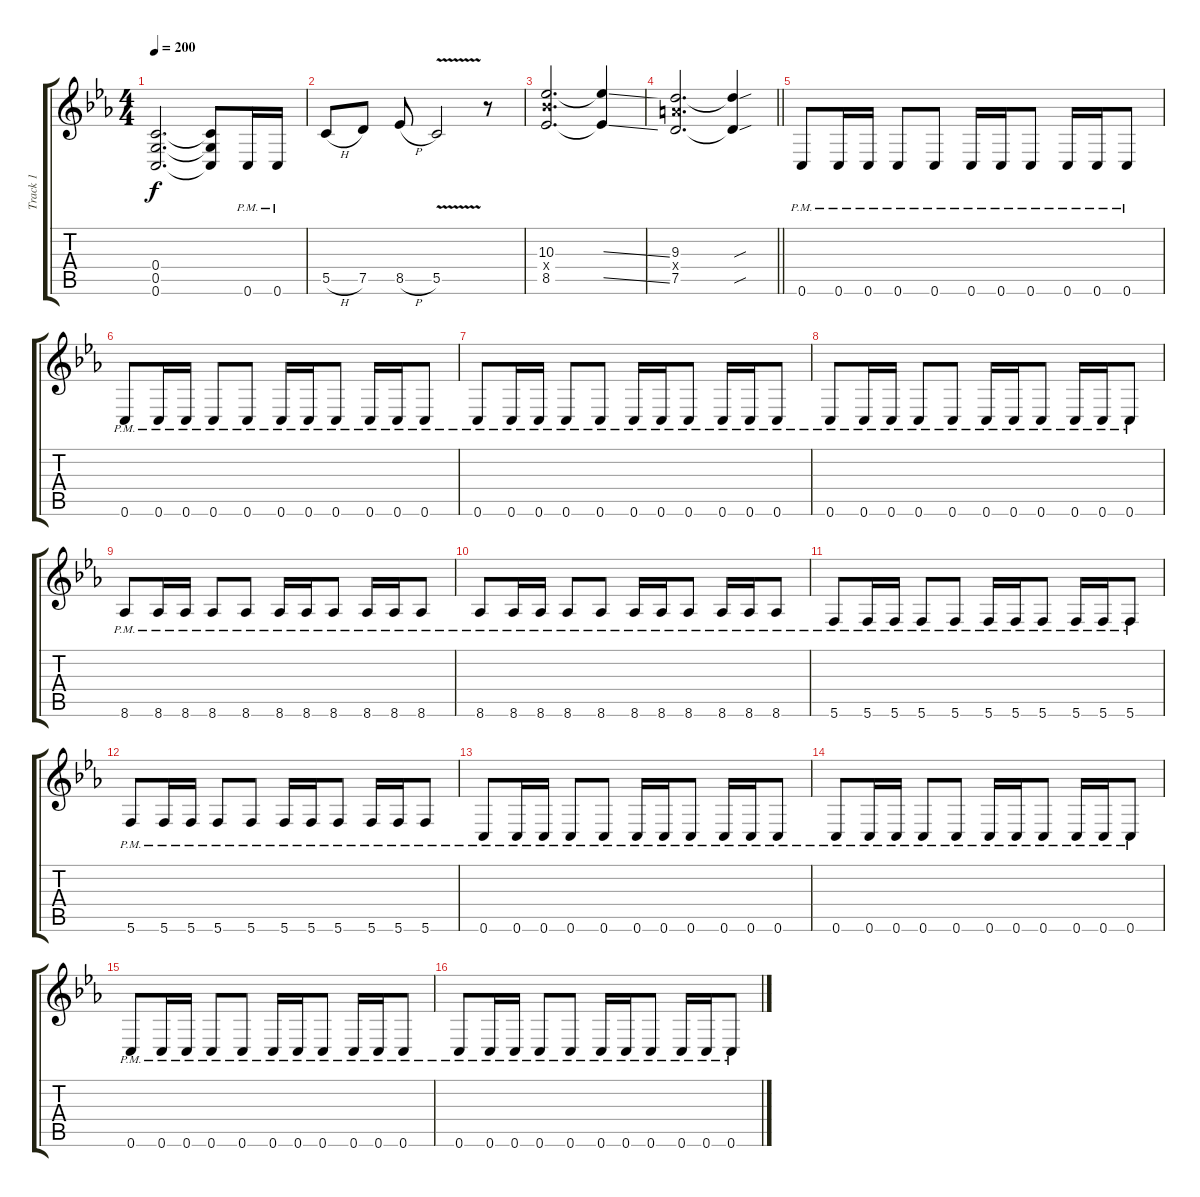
\track ("Track 1" "Track 1") {instrument distortionguitar}
\staff {score tabs}
\tuning (D4 A3 F3 C3 G2 C2) {hide}
\ts (4 4)
\tempo 200
\clef g2
\ks eb
(0.4 0.5 0.6).2{d dy f} (0.4{t} 0.5{t} 0.6{t}).8 0.6{pm}.16 0.6{pm}.16 |
5.5{h}.8 7.5.8 8.5{h}.8 5.5{v}.2 r.8 |
(10.3 10.4{x} 8.5).2{d} (10.3{ss t} 8.5{ss t}).4 |
\barLineRight lightlight
(9.3 9.4{x} 7.5).2{d} (9.3{sou t} 7.5{sou t}).4 |
0.6{pm}.8 0.6{pm}.16 0.6{pm}.16 0.6{pm}.8 0.6{pm}.8 0.6{pm}.16 0.6{pm}.16 0.6{pm}.8 0.6{pm}.16 0.6{pm}.16 0.6{pm}.8 |
0.6{pm}.8 0.6{pm}.16 0.6{pm}.16 0.6{pm}.8 0.6{pm}.8 0.6{pm}.16 0.6{pm}.16 0.6{pm}.8 0.6{pm}.16 0.6{pm}.16 0.6{pm}.8 |
0.6{pm}.8 0.6{pm}.16 0.6{pm}.16 0.6{pm}.8 0.6{pm}.8 0.6{pm}.16 0.6{pm}.16 0.6{pm}.8 0.6{pm}.16 0.6{pm}.16 0.6{pm}.8 |
0.6{pm}.8 0.6{pm}.16 0.6{pm}.16 0.6{pm}.8 0.6{pm}.8 0.6{pm}.16 0.6{pm}.16 0.6{pm}.8 0.6{pm}.16 0.6{pm}.16 0.6{pm}.8 |
8.6{pm}.8 8.6{pm}.16 8.6{pm}.16 8.6{pm}.8 8.6{pm}.8 8.6{pm}.16 8.6{pm}.16 8.6{pm}.8 8.6{pm}.16 8.6{pm}.16 8.6{pm}.8 |
8.6{pm}.8 8.6{pm}.16 8.6{pm}.16 8.6{pm}.8 8.6{pm}.8 8.6{pm}.16 8.6{pm}.16 8.6{pm}.8 8.6{pm}.16 8.6{pm}.16 8.6{pm}.8 |
5.6{pm}.8 5.6{pm}.16 5.6{pm}.16 5.6{pm}.8 5.6{pm}.8 5.6{pm}.16 5.6{pm}.16 5.6{pm}.8 5.6{pm}.16 5.6{pm}.16 5.6{pm}.8 |
5.6{pm}.8 5.6{pm}.16 5.6{pm}.16 5.6{pm}.8 5.6{pm}.8 5.6{pm}.16 5.6{pm}.16 5.6{pm}.8 5.6{pm}.16 5.6{pm}.16 5.6{pm}.8 |
0.6{pm}.8 0.6{pm}.16 0.6{pm}.16 0.6{pm}.8 0.6{pm}.8 0.6{pm}.16 0.6{pm}.16 0.6{pm}.8 0.6{pm}.16 0.6{pm}.16 0.6{pm}.8 |
0.6{pm}.8 0.6{pm}.16 0.6{pm}.16 0.6{pm}.8 0.6{pm}.8 0.6{pm}.16 0.6{pm}.16 0.6{pm}.8 0.6{pm}.16 0.6{pm}.16 0.6{pm}.8 |
0.6{pm}.8 0.6{pm}.16 0.6{pm}.16 0.6{pm}.8 0.6{pm}.8 0.6{pm}.16 0.6{pm}.16 0.6{pm}.8 0.6{pm}.16 0.6{pm}.16 0.6{pm}.8 |
0.6{pm}.8 0.6{pm}.16 0.6{pm}.16 0.6{pm}.8 0.6{pm}.8 0.6{pm}.16 0.6{pm}.16 0.6{pm}.8 0.6{pm}.16 0.6{pm}.16 0.6{pm}.8
